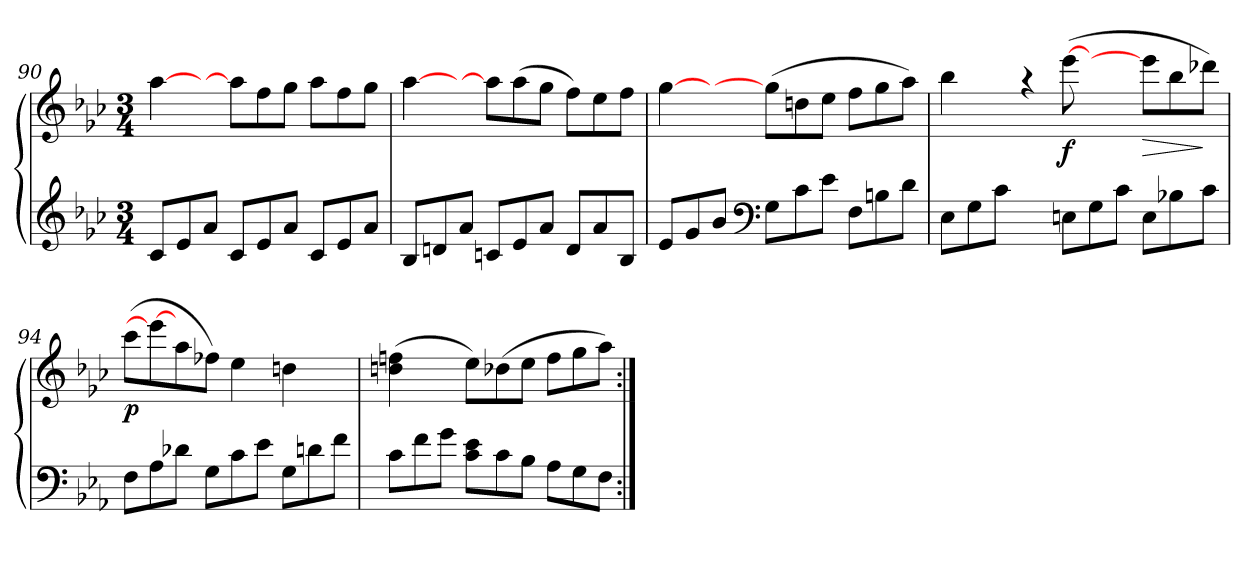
**kern	**kern	**dynam
*part1	*part1	*part1
*staff2	*staff1	*staff1/2
!!LO:PB:g=z
*clefG3	*clefG3	*
*k[b-e-a-]	*k[b-e-a-]	*
*M3/4	*M3/4	*
=90	=90	=90
8A-/L	[>4ff\	.
8c/	.	.
8f/J	8ryy	.
8A-/L	8ff\L]	.
8c/	8dd\	.
8f/J	8ee-\J	.
8A-/L	8ff\L	.
8c/	8dd\	.
8f/J	8ee-\J	.
=91	=91	=91
8G/L	[>4ff\	.
8Bn/	.	.
8f/J	8ryy	.
8An/L	8ff\L]	.
8c/	(>8ff\	.
8f/J	8ee-\J	.
8B/L	8dd\L)	.
8f/	8cc\	.
8G/J	8dd\J	.
=92	=92	=92
8c/L	[>4ee-\	.
8e-/	.	.
8g/J	8ryy	.
*clefF4	*	*
8G\L	(>8ee-\L]	.
8c\	8bn\	.
8e-\J	8cc\J	.
8F\L	8dd\L	.
8Bn\	8ee-\	.
8d\J	8ff\J)	.
!!LO:LB:g=z
=93	=93	=93
8E-\L	4gg\	.
8G\	.	.
8c\J	8ryy	.
4ryy	4ree	.
!	!	!LO:DY:b
8En\L	(>[>8ccc\	f
8G\	4ryy	.
8c\J	.	.
!	!	!LO:HP:b
8E\L	8ccc\L]	>
8B-X\	8gg\	.
8c\J	8bb-X\J)	]
=94	=94	=94
!	!	!LO:DY:b
8F\L	(>8aa-\L	p
8A-\	8ccc\_	.
8d-X\J	8ff\	.
8G\L	8dd-X\J)	.
8c\	4cc\	.
8e-\J	.	.
8G\L	4bn\	.
8dn\	.	.
8f\J	8ryy	.
=95	=95	=95
8c\L	(>4bn\ 4ddn\	.
8f\	.	.
8g\J	8ryy	.
8c\ 8e-\L	8cc\L)	.
8c\	(>8b-X\	.
8B-\J	8cc\J	.
8A-\L	8dd\L	.
8G\	8ee-\	.
8F\J	8ff\J)	.
=:|!	=:|!	=:|!
*-	*-	*-
